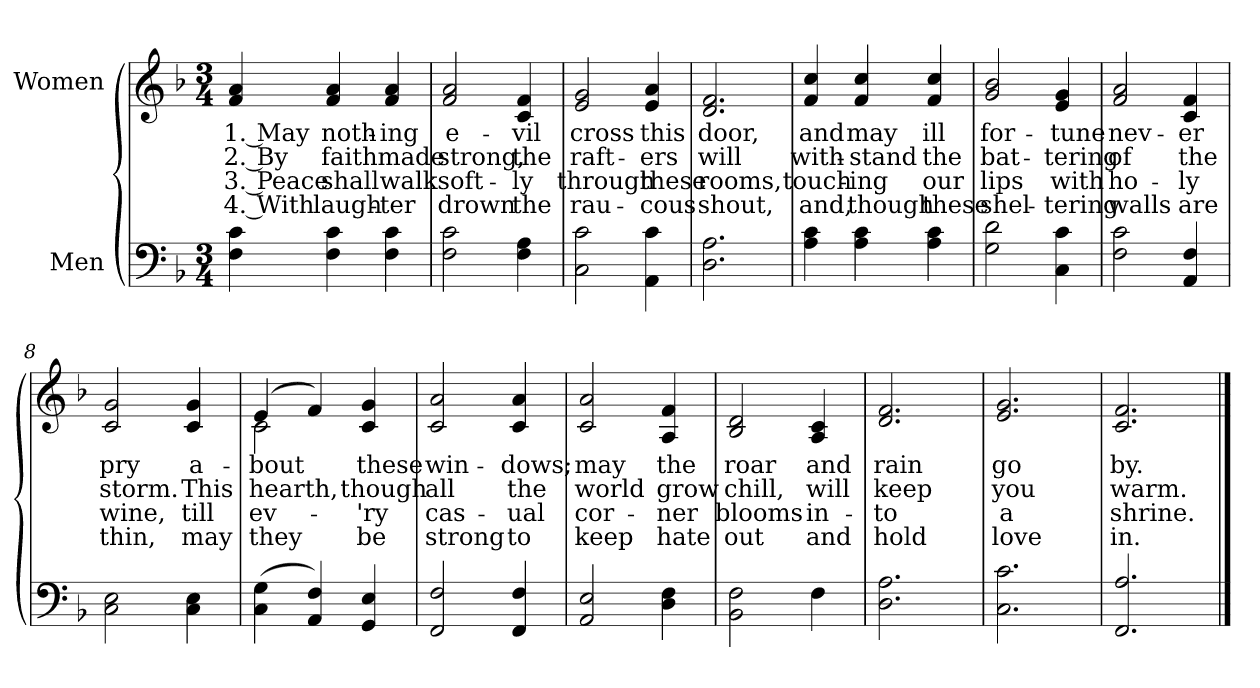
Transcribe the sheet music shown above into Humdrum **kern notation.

**kern	**kern	**text	**text	**text	**text
*part2	*part1	*part1	*part1	*part1	*part1
*staff2	*staff1	*staff1	*staff1	*staff1	*staff1
*I"Men	*I"Women	*	*	*	*
*clefF4	*clefG2	*	*	*	*
*k[b-]	*k[b-]	*	*	*	*
*M3/4	*M3/4	*	*	*	*
*MM132	*MM132	*	*	*	*
=1	=1	=1	=1	=1	=1
!	!	!LO:LY:b	!LO:LY:b	!LO:LY:b	!LO:LY:b
4F\ 4c\	4f/ 4a/	1. May	2. By	3. Peace	4. With
!	!	!LO:LY:b	!LO:LY:b	!LO:LY:b	!LO:LY:b
4F\ 4c\	4f/ 4a/	noth-	faith	shall	laugh-
!	!	!LO:LY:b	!LO:LY:b	!LO:LY:b	!LO:LY:b
4F\ 4c\	4f/ 4a/	-ing	made	walk	-ter
=2	=2	=2	=2	=2	=2
!	!	!LO:LY:b	!LO:LY:b	!LO:LY:b	!LO:LY:b
2F\ 2c\	2f/ 2a/	e-	strong,	soft-	drown
!	!	!LO:LY:b	!LO:LY:b	!LO:LY:b	!LO:LY:b
4F\ 4A\	4c/ 4f/	-vil	the	-ly	the
=3	=3	=3	=3	=3	=3
!	!	!LO:LY:b	!LO:LY:b	!LO:LY:b	!LO:LY:b
2C\ 2c\	2e/ 2g/	cross	raft-	through	rau-
!	!	!LO:LY:b	!LO:LY:b	!LO:LY:b	!LO:LY:b
4AA\ 4c\	4e/ 4a/	this	-ers	these	-cous
=4	=4	=4	=4	=4	=4
!	!	!LO:LY:b	!LO:LY:b	!LO:LY:b	!LO:LY:b
2.D\ 2.A\	2.d/ 2.f/	door,	will	rooms,	shout,
!!LO:LB:g=z
=5	=5	=5	=5	=5	=5
!	!	!LO:LY:b	!LO:LY:b	!LO:LY:b	!LO:LY:b
4A\ 4c\	4f/ 4cc/	and	with-	touch-	and,
!	!	!LO:LY:b	!LO:LY:b	!LO:LY:b	!LO:LY:b
4A\ 4c\	4f/ 4cc/	may	-stand	-ing	though
!	!	!LO:LY:b	!LO:LY:b	!LO:LY:b	!LO:LY:b
4A\ 4c\	4f/ 4cc/	ill	the	our	these
=6	=6	=6	=6	=6	=6
!	!	!LO:LY:b	!LO:LY:b	!LO:LY:b	!LO:LY:b
2G\ 2d\	2g/ 2b-/	for-	bat-	lips	shel-
!	!	!LO:LY:b	!LO:LY:b	!LO:LY:b	!LO:LY:b
4C\ 4c\	4e/ 4g/	-tune	-tering	with	-tering
=7	=7	=7	=7	=7	=7
!	!	!LO:LY:b	!LO:LY:b	!LO:LY:b	!LO:LY:b
2F\ 2c\	2f/ 2a/	nev-	of	ho-	walls
!	!	!LO:LY:b	!LO:LY:b	!LO:LY:b	!LO:LY:b
4AA/ 4F/	4c/ 4f/	-er	the	-ly	are
!!LO:LB:g=z
=8	=8	=8	=8	=8	=8
!	!	!LO:LY:b	!LO:LY:b	!LO:LY:b	!LO:LY:b
2C\ 2E\	2c/ 2g/	pry	storm.	wine,	thin,
!	!	!LO:LY:b	!LO:LY:b	!LO:LY:b	!LO:LY:b
4C\ 4E\	4c/ 4g/	a-	This	till	may
=9	=9	=9	=9	=9	=9
!	!	!LO:LY:b	!LO:LY:b	!LO:LY:b	!LO:LY:b
*	*^	*	*	*	*
(4C\ 4G\	(4e/	2c\	-bout	hearth,	ev-	they
4AA/ 4F/)	4f/)	.	.	.	.	.
!	!	!	!LO:LY:b	!LO:LY:b	!LO:LY:b	!LO:LY:b
4GG/ 4E/	4c/ 4g/	4ryy	these	though	-'ry	be
=10	=10	=10	=10	=10	=10	=10
!	!	!	!LO:LY:b	!LO:LY:b	!LO:LY:b	!LO:LY:b
*	*v	*v	*	*	*	*
2FF/ 2F/	2c/ 2a/	win-	all	cas-	strong
!	!	!LO:LY:b	!LO:LY:b	!LO:LY:b	!LO:LY:b
4FF/ 4F/	4c/ 4a/	-dows;	the	-ual	to
=11	=11	=11	=11	=11	=11
!	!	!LO:LY:b	!LO:LY:b	!LO:LY:b	!LO:LY:b
2AA/ 2E/	2c/ 2a/	may	world	cor-	keep
!	!	!LO:LY:b	!LO:LY:b	!LO:LY:b	!LO:LY:b
4D\ 4F\	4A/ 4f/	the	grow	-ner	hate
!!LO:LB:g=z
=12	=12	=12	=12	=12	=12
!	!	!LO:LY:b	!LO:LY:b	!LO:LY:b	!LO:LY:b
2BB-\ 2F\	2B-/ 2d/	roar	chill,	blooms	out
!	!	!LO:LY:b	!LO:LY:b	!LO:LY:b	!LO:LY:b
4F\	4A/ 4c/	and	will	in-	and
=13	=13	=13	=13	=13	=13
!	!	!LO:LY:b	!LO:LY:b	!LO:LY:b	!LO:LY:b
2.D\ 2.A\	2.d/ 2.f/	rain	keep	-to	hold
=14	=14	=14	=14	=14	=14
!	!	!LO:LY:b	!LO:LY:b	!LO:LY:b	!LO:LY:b
2.C\ 2.c\	2.e/ 2.g/	go	you	a	love
=15	=15	=15	=15	=15	=15
!	!	!LO:LY:b	!LO:LY:b	!LO:LY:b	!LO:LY:b
2.FF/ 2.A/	2.c/ 2.f/	by.	warm.	shrine.	in.
==	==	==	==	==	==
*-	*-	*-	*-	*-	*-
